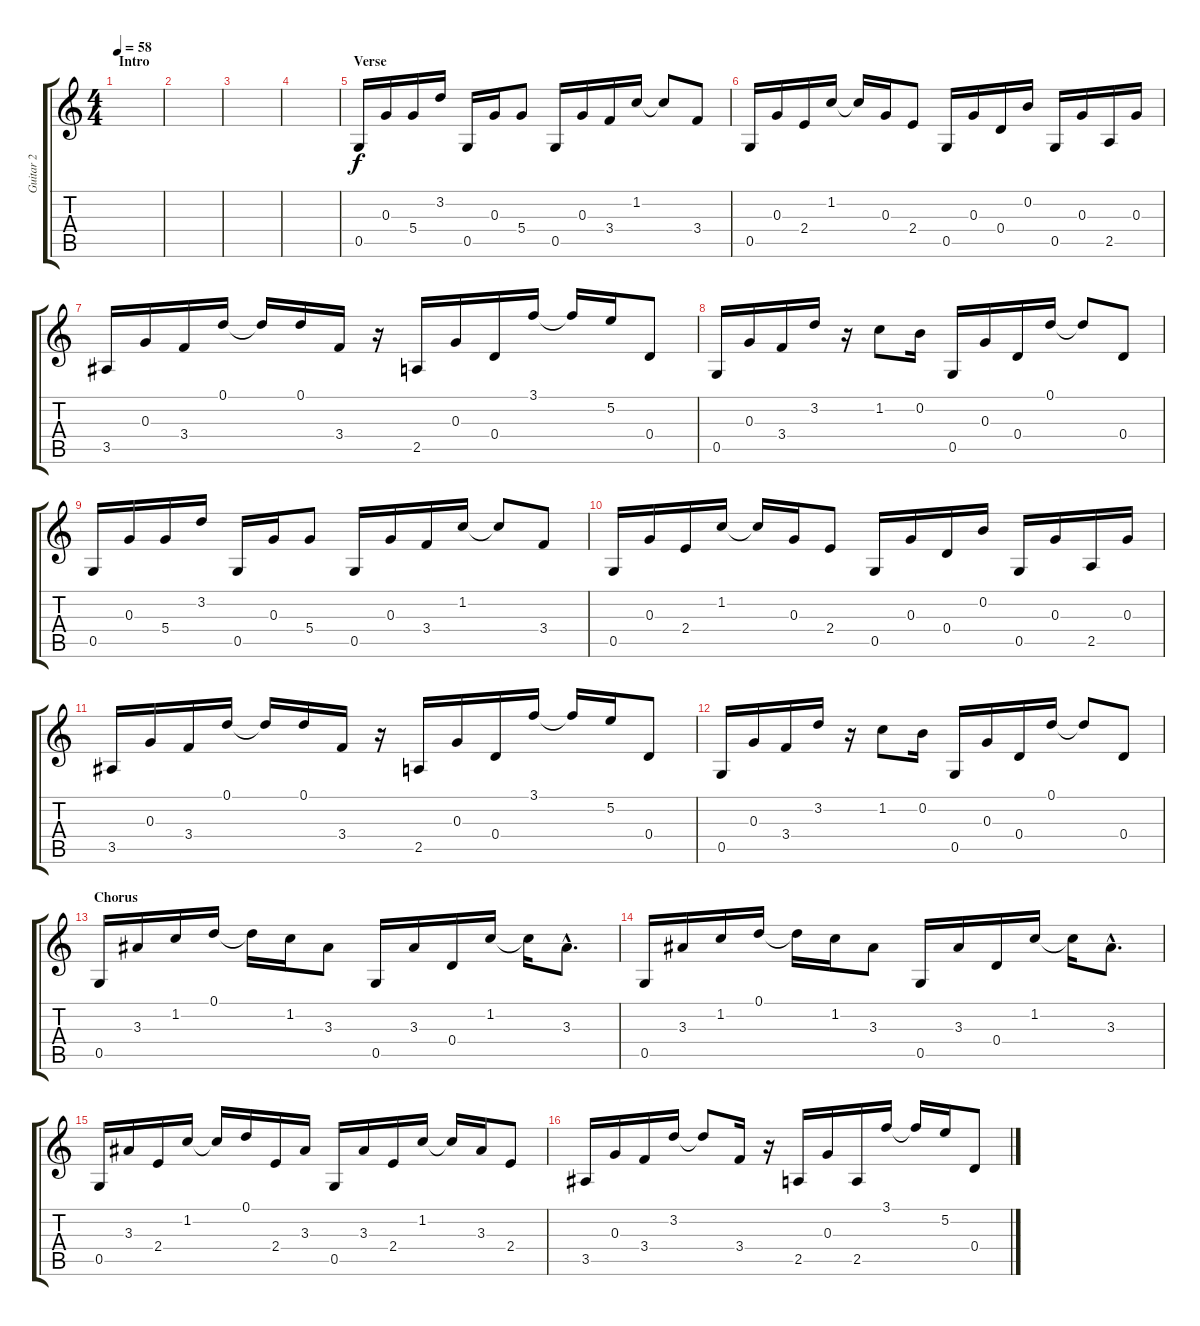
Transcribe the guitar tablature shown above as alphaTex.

\track ("Guitar 2" "Guitar 2") {instrument acousticguitarnylon}
\staff {score tabs}
\tuning (D4 B3 G3 D3 G2 D2) {hide}
\ts (4 4)
\section ("" "Intro")
\tempo 58
\clef g2
\ks c
|
|
|
|
\section ("" "Verse")
0.5.16 0.3.16 5.4.16 3.2.16 0.5.16 0.3.16 5.4.8 0.5.16 0.3.16 3.4.16 1.2.16 1.2{t}.8 3.4.8 |
0.5.16 0.3.16 2.4.16 1.2.16 1.2{t}.16 0.3.16 2.4.8 0.5.16 0.3.16 0.4.16 0.2.16 0.5.16 0.3.16 2.5.16 0.3.16 |
3.5.16 0.3.16 3.4.16 0.1.16 0.1{t}.16 0.1.16 3.4.16 r.16 2.5.16 0.3.16 0.4.16 3.1.16 3.1{t}.16 5.2.16 0.4.8 |
0.5.16 0.3.16 3.4.16 3.2.16 r.16 1.2.8 0.2.16 0.5.16 0.3.16 0.4.16 0.1.16 0.1{t}.8 0.4.8 |
0.5.16 0.3.16 5.4.16 3.2.16 0.5.16 0.3.16 5.4.8 0.5.16 0.3.16 3.4.16 1.2.16 1.2{t}.8 3.4.8 |
0.5.16 0.3.16 2.4.16 1.2.16 1.2{t}.16 0.3.16 2.4.8 0.5.16 0.3.16 0.4.16 0.2.16 0.5.16 0.3.16 2.5.16 0.3.16 |
3.5.16 0.3.16 3.4.16 0.1.16 0.1{t}.16 0.1.16 3.4.16 r.16 2.5.16 0.3.16 0.4.16 3.1.16 3.1{t}.16 5.2.16 0.4.8 |
0.5.16 0.3.16 3.4.16 3.2.16 r.16 1.2.8 0.2.16 0.5.16 0.3.16 0.4.16 0.1.16 0.1{t}.8 0.4.8 |
\section ("" "Chorus")
0.5.16 3.3.16 1.2.16 0.1.16 0.1{t}.16 1.2.16 3.3.8 0.5.16 3.3.16 0.4.16 1.2.16 1.2{t}.16 3.3{hac}.8{d} |
0.5.16 3.3.16 1.2.16 0.1.16 0.1{t}.16 1.2.16 3.3.8 0.5.16 3.3.16 0.4.16 1.2.16 1.2{t}.16 3.3{hac}.8{d} |
0.5.16 3.3.16 2.4.16 1.2.16 1.2{t}.16 0.1.16 2.4.16 3.3.16 0.5.16 3.3.16 2.4.16 1.2.16 1.2{t}.16 3.3.16 2.4.8 |
3.5.16 0.3.16 3.4.16 3.2.16 3.2{t}.8 3.4.16 r.16 2.5.16 0.3.16 2.5.16 3.1.16 3.1{t}.16 5.2.16 0.4.8
